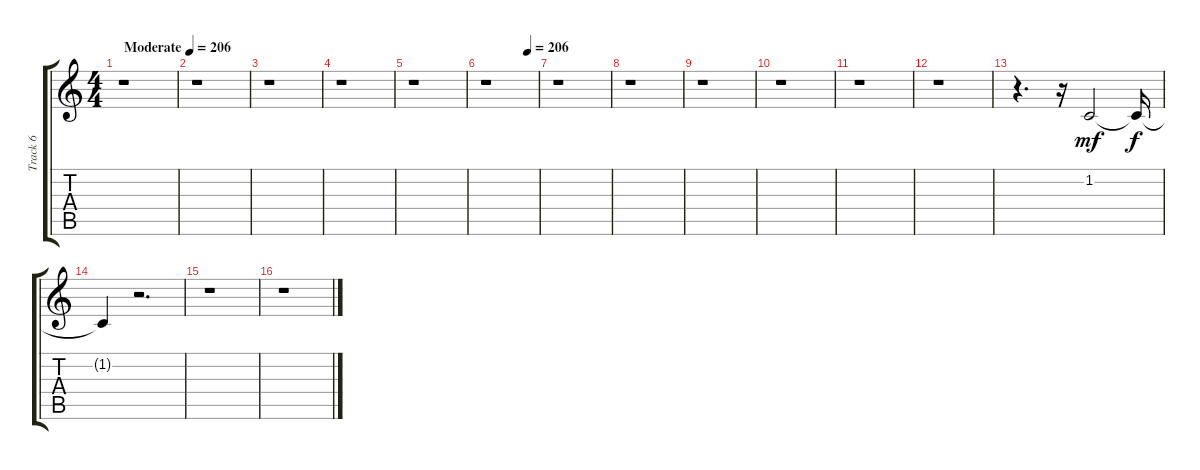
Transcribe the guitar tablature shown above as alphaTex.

\track ("Track 6" "Track 6") {instrument reversecymbal}
\staff {score tabs}
\tuning (E4 B3 G3 D3 A2 E2) {hide}
\ts (4 4)
\tempo (206 "Moderate")
\clef g2
\ks c
r.1{dy mf instrument reversecymbal} |
r.1 |
r.1 |
r.1 |
r.1 |
\tempo (206 0.8125)
r.1 |
r.1 |
r.1 |
r.1 |
r.1 |
r.1 |
r.1 |
r.4{d} r.16 1.2.2 1.2{t}.16{dy f} |
1.2{t}.4 r.2{d} |
r.1 |
r.1
